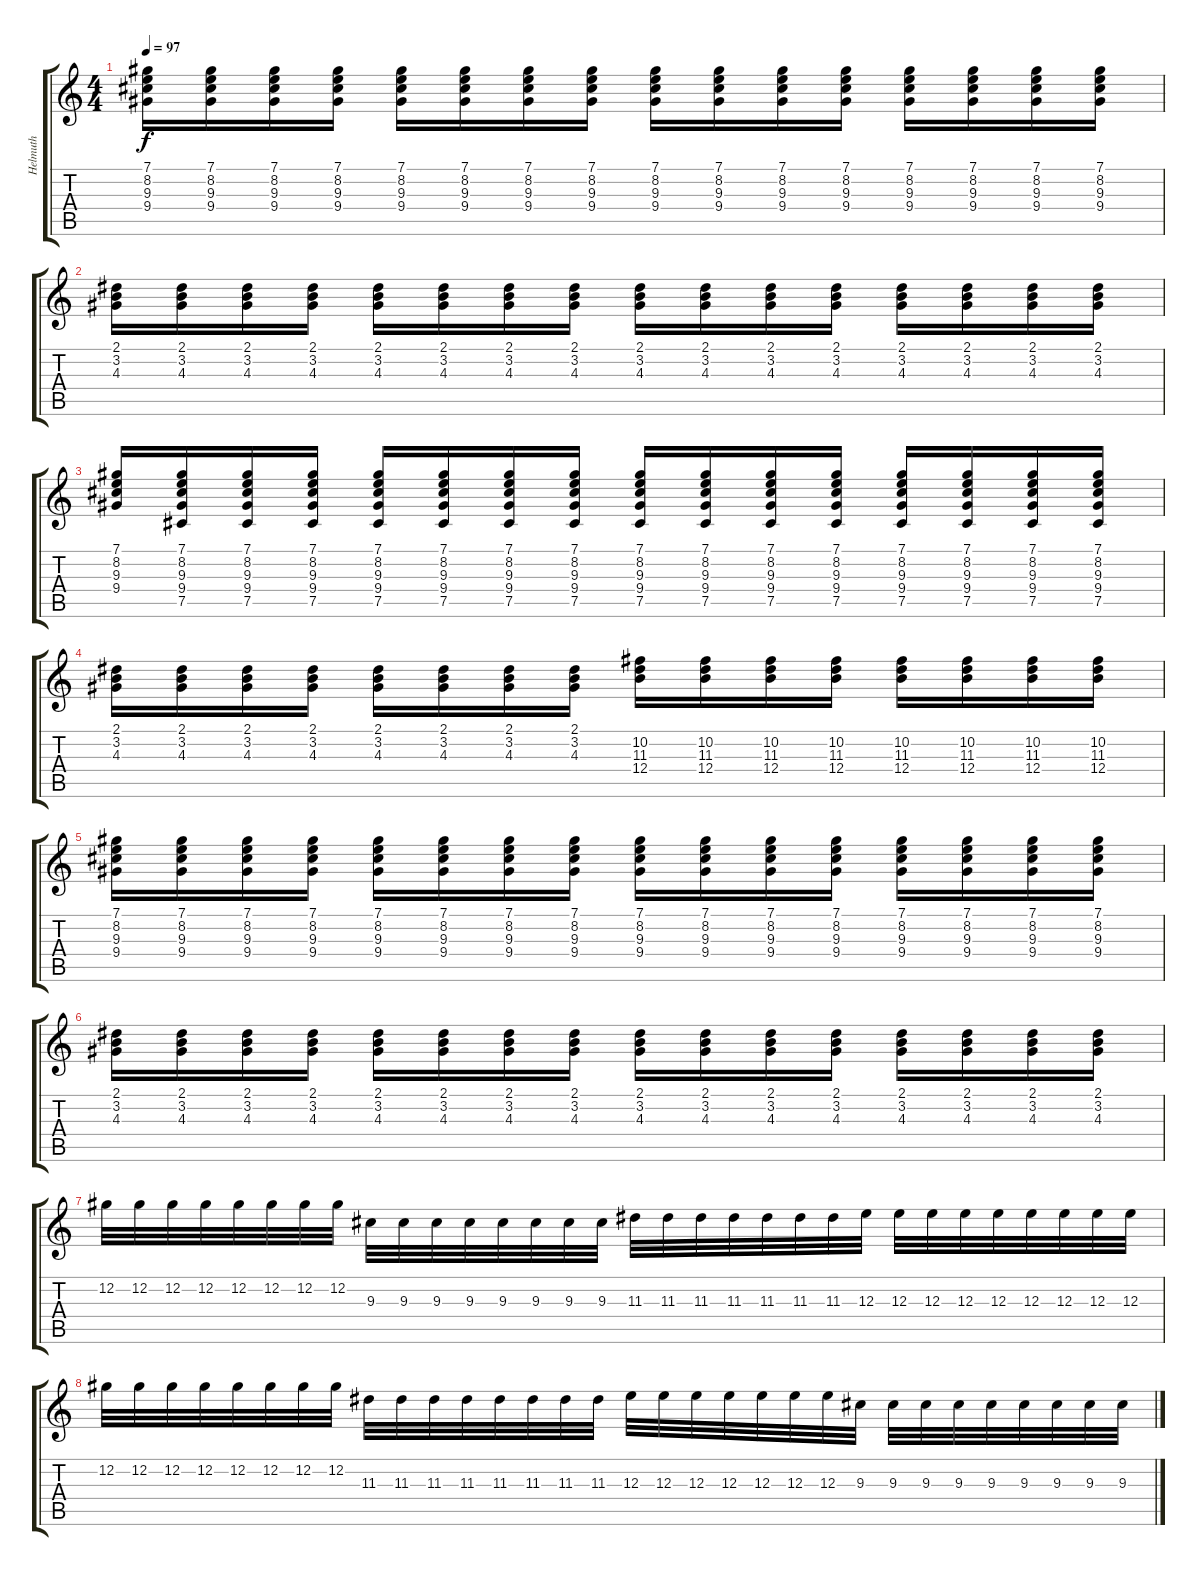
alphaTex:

\track ("Helmuth" "Helmuth") {instrument distortionguitar}
\staff {score tabs}
\tuning (Db4 Ab3 E3 B2 Gb2 Db2) {hide}
\ts (4 4)
\tempo 97
\clef g2
\ks c
(7.1 8.2 9.3 9.4).16{dy f} (7.1 8.2 9.3 9.4).16 (7.1 8.2 9.3 9.4).16 (7.1 8.2 9.3 9.4).16 (7.1 8.2 9.3 9.4).16 (7.1 8.2 9.3 9.4).16 (7.1 8.2 9.3 9.4).16 (7.1 8.2 9.3 9.4).16 (7.1 8.2 9.3 9.4).16 (7.1 8.2 9.3 9.4).16 (7.1 8.2 9.3 9.4).16 (7.1 8.2 9.3 9.4).16 (7.1 8.2 9.3 9.4).16 (7.1 8.2 9.3 9.4).16 (7.1 8.2 9.3 9.4).16 (7.1 8.2 9.3 9.4).16 |
(2.1 3.2 4.3).16 (2.1 3.2 4.3).16 (2.1 3.2 4.3).16 (2.1 3.2 4.3).16 (2.1 3.2 4.3).16 (2.1 3.2 4.3).16 (2.1 3.2 4.3).16 (2.1 3.2 4.3).16 (2.1 3.2 4.3).16 (2.1 3.2 4.3).16 (2.1 3.2 4.3).16 (2.1 3.2 4.3).16 (2.1 3.2 4.3).16 (2.1 3.2 4.3).16 (2.1 3.2 4.3).16 (2.1 3.2 4.3).16 |
(7.1 8.2 9.3 9.4).16 (7.1 8.2 9.3 9.4 7.5).16 (7.1 8.2 9.3 9.4 7.5).16 (7.1 8.2 9.3 9.4 7.5).16 (7.1 8.2 9.3 9.4 7.5).16 (7.1 8.2 9.3 9.4 7.5).16 (7.1 8.2 9.3 9.4 7.5).16 (7.1 8.2 9.3 9.4 7.5).16 (7.1 8.2 9.3 9.4 7.5).16 (7.1 8.2 9.3 9.4 7.5).16 (7.1 8.2 9.3 9.4 7.5).16 (7.1 8.2 9.3 9.4 7.5).16 (7.1 8.2 9.3 9.4 7.5).16 (7.1 8.2 9.3 9.4 7.5).16 (7.1 8.2 9.3 9.4 7.5).16 (7.1 8.2 9.3 9.4 7.5).16 |
(2.1 3.2 4.3).16 (2.1 3.2 4.3).16 (2.1 3.2 4.3).16 (2.1 3.2 4.3).16 (2.1 3.2 4.3).16 (2.1 3.2 4.3).16 (2.1 3.2 4.3).16 (2.1 3.2 4.3).16 (10.2 11.3 12.4).16 (10.2 11.3 12.4).16 (10.2 11.3 12.4).16 (10.2 11.3 12.4).16 (10.2 11.3 12.4).16 (10.2 11.3 12.4).16 (10.2 11.3 12.4).16 (10.2 11.3 12.4).16 |
(7.1 8.2 9.3 9.4).16 (7.1 8.2 9.3 9.4).16 (7.1 8.2 9.3 9.4).16 (7.1 8.2 9.3 9.4).16 (7.1 8.2 9.3 9.4).16 (7.1 8.2 9.3 9.4).16 (7.1 8.2 9.3 9.4).16 (7.1 8.2 9.3 9.4).16 (7.1 8.2 9.3 9.4).16 (7.1 8.2 9.3 9.4).16 (7.1 8.2 9.3 9.4).16 (7.1 8.2 9.3 9.4).16 (7.1 8.2 9.3 9.4).16 (7.1 8.2 9.3 9.4).16 (7.1 8.2 9.3 9.4).16 (7.1 8.2 9.3 9.4).16 |
(2.1 3.2 4.3).16 (2.1 3.2 4.3).16 (2.1 3.2 4.3).16 (2.1 3.2 4.3).16 (2.1 3.2 4.3).16 (2.1 3.2 4.3).16 (2.1 3.2 4.3).16 (2.1 3.2 4.3).16 (2.1 3.2 4.3).16 (2.1 3.2 4.3).16 (2.1 3.2 4.3).16 (2.1 3.2 4.3).16 (2.1 3.2 4.3).16 (2.1 3.2 4.3).16 (2.1 3.2 4.3).16 (2.1 3.2 4.3).16 |
12.2.32 12.2.32 12.2.32 12.2.32 12.2.32 12.2.32 12.2.32 12.2.32 9.3.32 9.3.32 9.3.32 9.3.32 9.3.32 9.3.32 9.3.32 9.3.32 11.3.32 11.3.32 11.3.32 11.3.32 11.3.32 11.3.32 11.3.32 12.3.32 12.3.32 12.3.32 12.3.32 12.3.32 12.3.32 12.3.32 12.3.32 12.3.32 |
12.2.32 12.2.32 12.2.32 12.2.32 12.2.32 12.2.32 12.2.32 12.2.32 11.3.32 11.3.32 11.3.32 11.3.32 11.3.32 11.3.32 11.3.32 11.3.32 12.3.32 12.3.32 12.3.32 12.3.32 12.3.32 12.3.32 12.3.32 9.3.32 9.3.32 9.3.32 9.3.32 9.3.32 9.3.32 9.3.32 9.3.32 9.3.32
